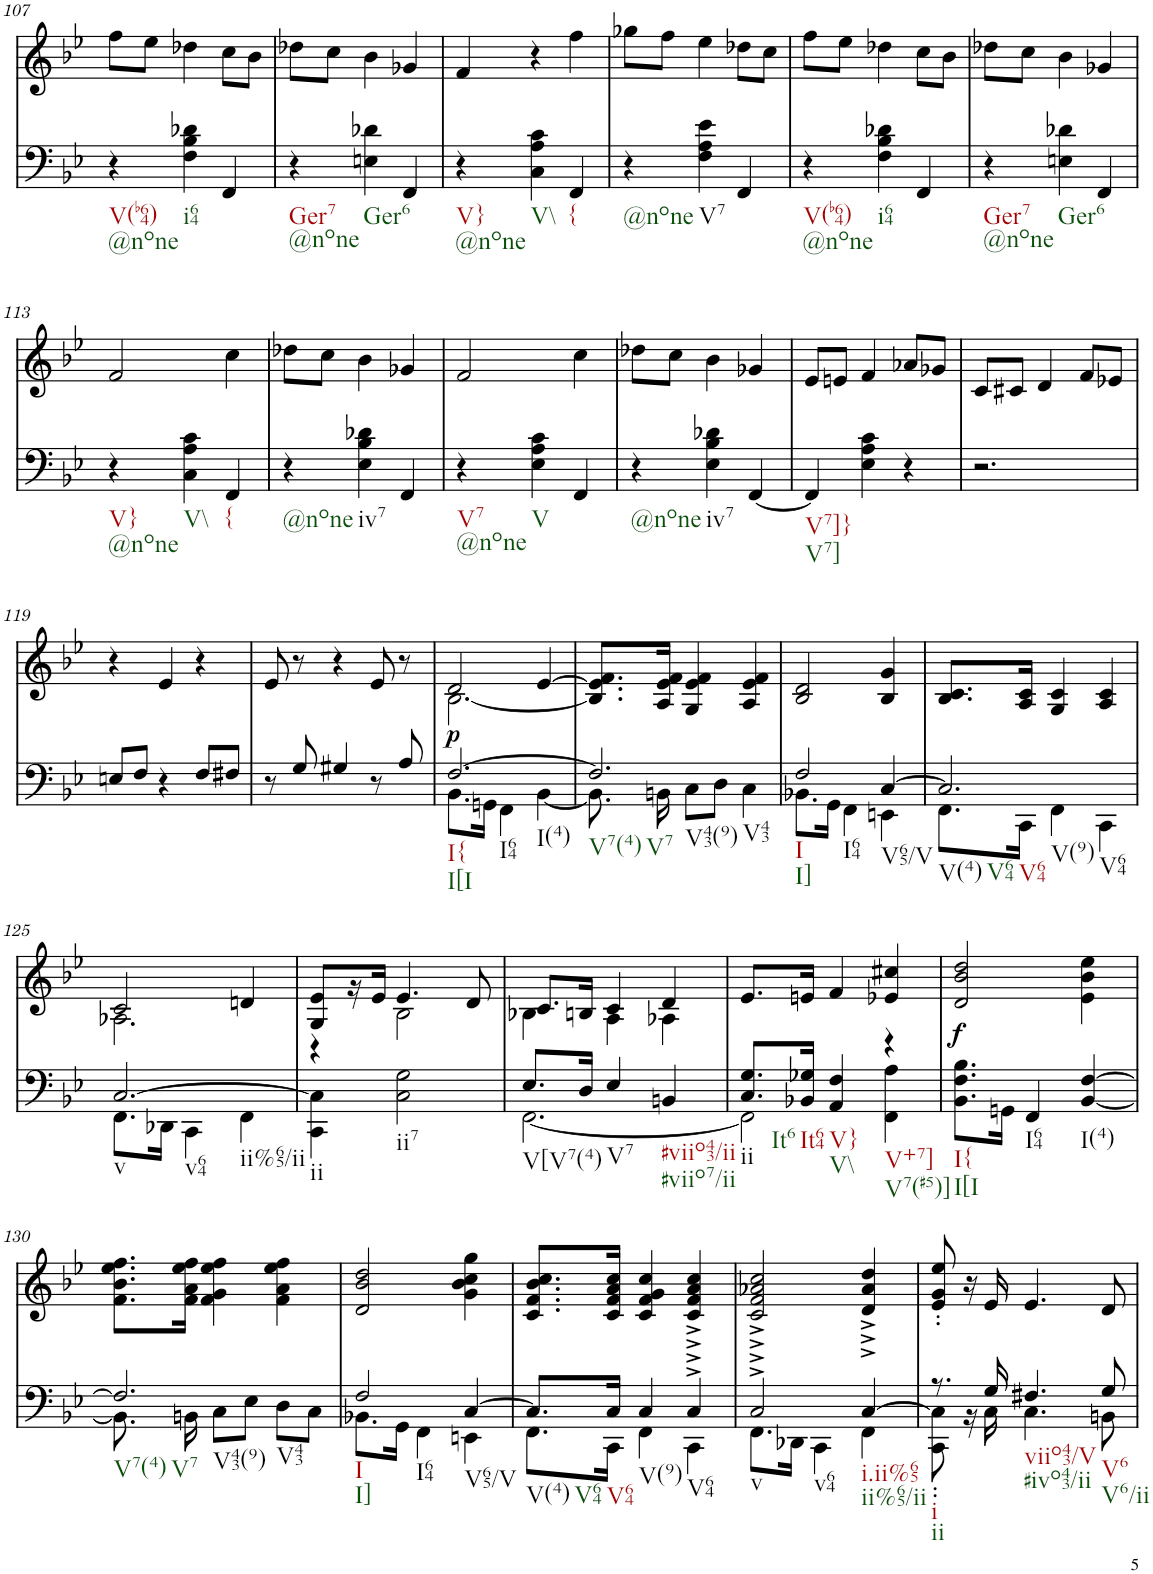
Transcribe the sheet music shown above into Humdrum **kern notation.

**kern	**kern	**dynam
*part2	*part1	*part1
*staff2	*staff1	*staff1
*I"Piano	*I"Piano	*
*I'Pno	*I'Pno	*
!!LO:PB:g=z
*clefF4	*clefG2	*
*k[b-e-]	*k[b-e-]	*
*M3/4	*M3/4	*
=107	=107	=107
!LO:TX:b:t=V(b64)	!	!
!LO:TX:b:t=@none	!	!
4r	8ff\L	.
.	8ee-\J	.
!LO:TX:b:t=i64	!	!
4F\ 4B-\ 4d-X\	4dd-X\	.
4FF/	8cc\L	.
.	8b-\J	.
=108	=108	=108
!LO:TX:b:t=Ger7	!	!
!LO:TX:b:t=@none	!	!
4r	8dd-X\L	.
.	8cc\J	.
!LO:TX:b:t=Ger6	!	!
4En\ 4d-X\	4b-\	.
4FF/	4g-X/	.
=109	=109	=109
!LO:TX:b:t=V}	!	!
!LO:TX:b:t=@none	!	!
4r	4f/	.
!LO:TX:b:t=V\\	!	!
4C\ 4A\ 4c\	4r	.
!LO:TX:b:t={	!	!
4FF/	4ff\	.
=110	=110	=110
!LO:TX:b:t=@none	!	!
4r	8gg-X\L	.
.	8ff\J	.
!LO:TX:b:t=V7	!	!
4F\ 4A\ 4e-\	4ee-\	.
4FF/	8dd-X\L	.
.	8cc\J	.
=111	=111	=111
!LO:TX:b:t=V(b64)	!	!
!LO:TX:b:t=@none	!	!
4r	8ff\L	.
.	8ee-\J	.
!LO:TX:b:t=i64	!	!
4F\ 4B-\ 4d-X\	4dd-X\	.
4FF/	8cc\L	.
.	8b-\J	.
=112	=112	=112
!LO:TX:b:t=Ger7	!	!
!LO:TX:b:t=@none	!	!
4r	8dd-X\L	.
.	8cc\J	.
!LO:TX:b:t=Ger6	!	!
4En\ 4d-X\	4b-\	.
4FF/	4g-X/	.
!!LO:LB:g=z
=113	=113	=113
!LO:TX:b:t=V}	!	!
!LO:TX:b:t=@none	!	!
4r	2f/	.
!LO:TX:b:t=V\\	!	!
4C\ 4A\ 4c\	.	.
!LO:TX:b:t={	!	!
4FF/	4cc\	.
=114	=114	=114
!LO:TX:b:t=@none	!	!
4r	8dd-X\L	.
.	8cc\J	.
!LO:TX:b:t=iv7	!	!
4E-\ 4B-\ 4d-X\	4b-\	.
4FF/	4g-X/	.
=115	=115	=115
!LO:TX:b:t=V7	!	!
!LO:TX:b:t=@none	!	!
4r	2f/	.
!LO:TX:b:t=V	!	!
4E-\ 4A\ 4c\	.	.
4FF/	4cc\	.
=116	=116	=116
!LO:TX:b:t=@none	!	!
4r	8dd-X\L	.
.	8cc\J	.
!LO:TX:b:t=iv7	!	!
4E-\ 4B-\ 4d-X\	4b-\	.
[4FF/	4g-X/	.
=117	=117	=117
!LO:TX:b:t=V7]}	!	!
!LO:TX:b:t=V7]	!	!
4FF/]	8e-/L	.
.	8en/J	.
4E-\ 4A\ 4c\	4f/	.
4r	8a-X/L	.
.	8g-X/J	.
=118	=118	=118
2.r	8c/L	.
.	8c#X/J	.
.	4d/	.
.	8f/L	.
.	8e-X/J	.
!!LO:LB:g=z
=119	=119	=119
8En/L	4r	.
8F/J	.	.
4r	4e-/	.
8F/L	4r	.
8F#X/J	.	.
=120	=120	=120
8r	8e-/	.
8G/	8r	.
4G#X/	4r	.
8r	8e-/	.
8A/	8r	.
=121	=121	=121
*^	*^	*
!LO:TX:b:t=I{	!	!	!	!
!LO:TX:b:t=I[I	!	!	!	!
!LO:TX:b:t=I64	!	!	!	!
!LO:TX:b:t=I(4)	!	!	!	!
!	!	!	!	!LO:DY:b
[2.F/	8.BB-\L	2d/	[2.B-\	p
.	16GGn\Jk	.	.	.
.	4FF\	.	.	.
.	[4BB-\	[4e-/	.	.
*	*	*v	*v	*
=122	=122	=122	=122
!LO:TX:b:t=V7(4)	!	!	!
!LO:TX:b:t=V7	!	!	!
!LO:TX:b:t=V43(9)	!	!	!
!LO:TX:b:t=V43	!	!	!
2.F/]	8.BB-\]	8.B-/] 8.e-/] 8.f/L	.
.	16BBn\	16A/ 16e-/ 16f/Jk	.
.	8C\L	4G/ 4e-/ 4f/	.
.	8D\J	.	.
.	4C\	4A/ 4e-/ 4f/	.
=123	=123	=123	=123
!LO:TX:b:t=I	!	!	!
!LO:TX:b:t=I]	!	!	!
!LO:TX:b:t=I64	!	!	!
2F/	8.BB-X\L	2B-/ 2d/	.
.	16GG\Jk	.	.
.	4FF\	.	.
!LO:TX:b:t=V65/V	!	!	!
[4C/	4EEn\	4B-/ 4g/	.
=124	=124	=124	=124
!LO:TX:b:t=V(4)	!	!	!
!LO:TX:b:t=V64	!	!	!
!LO:TX:b:t=V64	!	!	!
!LO:TX:b:t=V(9)	!	!	!
!LO:TX:b:t=V64	!	!	!
2.C/]	8.FF\L	8.B-/ 8.c/L	.
.	16CC\Jk	16A/ 16c/Jk	.
.	4FF\	4G/ 4c/	.
.	4CC\	4A/ 4c/	.
!!LO:LB:g=z
=125	=125	=125	=125
*	*	*^	*
!LO:TX:b:t=v	!	!	!	!
!LO:TX:b:t=v64	!	!	!	!
!LO:TX:b:t=ii%65/ii	!	!	!	!
[2.C/	8.FF\L	2c/	2.A-X\	.
.	16DD-X\Jk	.	.	.
.	4CC\	.	.	.
.	4FF\	4dn/	.	.
=126	=126	=126	=126	=126
!LO:TX:b:t=ii	!	!	!	!
*v	*v	*	*	*
4CC\ 4C\]	8G/ 8e-/L	4r	.
.	16r	.	.
.	16e-/JJ	.	.
!LO:TX:b:t=ii7	!	!	!
2C\ 2G\	4.e-/	2B-\	.
.	8d/	.	.
=127	=127	=127	=127
*^	*	*	*
!LO:TX:b:t=V[V7(4)	!	!	!	!
8.E-/L	[2.FF\	8.c/L	4B-X\	.
16D/Jk	.	16Bn/Jk	.	.
!LO:TX:b:t=V7	!	!	!	!
4E-/	.	4c/	4A\	.
!LO:TX:b:t=#viio43/ii	!	!	!	!
!LO:TX:b:t=#viio7/ii	!	!	!	!
4BBn/	.	4d/	4A-X\	.
=128	=128	=128	=128	=128
!LO:TX:b:t=ii	!	!	!	!
!LO:TX:b:t=It6	!	!	!	!
*	*	*v	*v	*
8.C/ 8.G/L	2FF\]	8.e-/L	.
!LO:TX:b:t=It64	!	!	!
16BB-X/ 16G-X/Jk	.	16en/Jk	.
!LO:TX:b:t=V}	!	!	!
!LO:TX:b:t=V\\	!	!	!
4AA/ 4F/	.	4f/	.
!LO:TX:b:t=V+7]	!	!	!
!LO:TX:b:t=V7(#5)]	!	!	!
4r	4FF\ 4A\	4e-X/ 4cc#X/	.
=129	=129	=129	=129
!LO:TX:b:t=I{	!	!	!
!LO:TX:b:t=I[I	!	!	!
!	!	!	!LO:DY:b
*v	*v	*	*
8.BB-\ 8.F\ 8.B-\L	2d/ 2b-/ 2dd/	f
16GGn\Jk	.	.
!LO:TX:b:t=I64	!	!
4FF/	.	.
!LO:TX:b:t=I(4)	!	!
[4BB-/ [4F/	4e-\ 4b-\ 4ee-\	.
!!LO:LB:g=z
=130	=130	=130
*^	*	*
!LO:TX:b:t=V7(4)	!	!	!
!LO:TX:b:t=V7	!	!	!
!LO:TX:b:t=V43(9)	!	!	!
!LO:TX:b:t=V43	!	!	!
2.F/]	8.BB-\]	8.f\ 8.b-\ 8.ee-\ 8.ff\L	.
.	16BBn\	16f\ 16a\ 16ee-\ 16ff\Jk	.
.	8C\L	4f\ 4g\ 4ee-\ 4ff\	.
.	8E-\J	.	.
.	8D\L	4f\ 4a\ 4ee-\ 4ff\	.
.	8C\J	.	.
=131	=131	=131	=131
!LO:TX:b:t=I	!	!	!
!LO:TX:b:t=I]	!	!	!
!LO:TX:b:t=I64	!	!	!
2F/	8.BB-X\L	2d/ 2b-/ 2dd/	.
.	16GG\Jk	.	.
.	4FF\	.	.
!LO:TX:b:t=V65/V	!	!	!
[4C/	4EEn\	4g\ 4b-\ 4cc\ 4gg\	.
=132	=132	=132	=132
!LO:TX:b:t=V(4)	!	!	!
!LO:TX:b:t=V64	!	!	!
8.C/L]	8.FF\L	8.c/ 8.f/ 8.b-/ 8.cc/L	.
!LO:TX:b:t=V64	!	!	!
16C/Jk	16CC\Jk	16c/ 16f/ 16a/ 16cc/Jk	.
!LO:TX:b:t=V(9)	!	!	!
4C/	4FF\	4c/ 4f/ 4g/ 4cc/	.
!LO:TX:b:t=V64	!	!	!
4C/	4CC\	4c/^ 4f/^ 4a/^ 4cc/^	.
=133	=133	=133	=133
!LO:TX:b:t=v	!	!	!
!LO:TX:b:t=v64	!	!	!
2C/	8.FF\L	2c/^ 2f/^ 2a-X/^ 2cc/^	.
.	16DD-X\Jk	.	.
.	4CC\	.	.
!LO:TX:b:t=i.ii%65	!	!	!
!LO:TX:b:t=ii%65/ii	!	!	!
[4C/	4FF\	4d/^ 4a-/^ 4dd/^	.
=134	=134	=134	=134
!LO:TX:b:t=i	!	!	!
!LO:TX:b:t=ii	!	!	!
8.r	8CC\' 8C\]'	8e-/' 8g/' 8ee-/'	.
.	16r	16r	.
16G/	16C\	16e-/	.
!LO:TX:b:t=viio43/V	!	!	!
!LO:TX:b:t=#ivo43/ii	!	!	!
4.F#X/	4.C\	4.e-/	.
!LO:TX:b:t=V6	!	!	!
!LO:TX:b:t=V6/ii	!	!	!
8G/	8BBn\	8d/	.
*v	*v	*	*
=	=	=
*-	*-	*-
